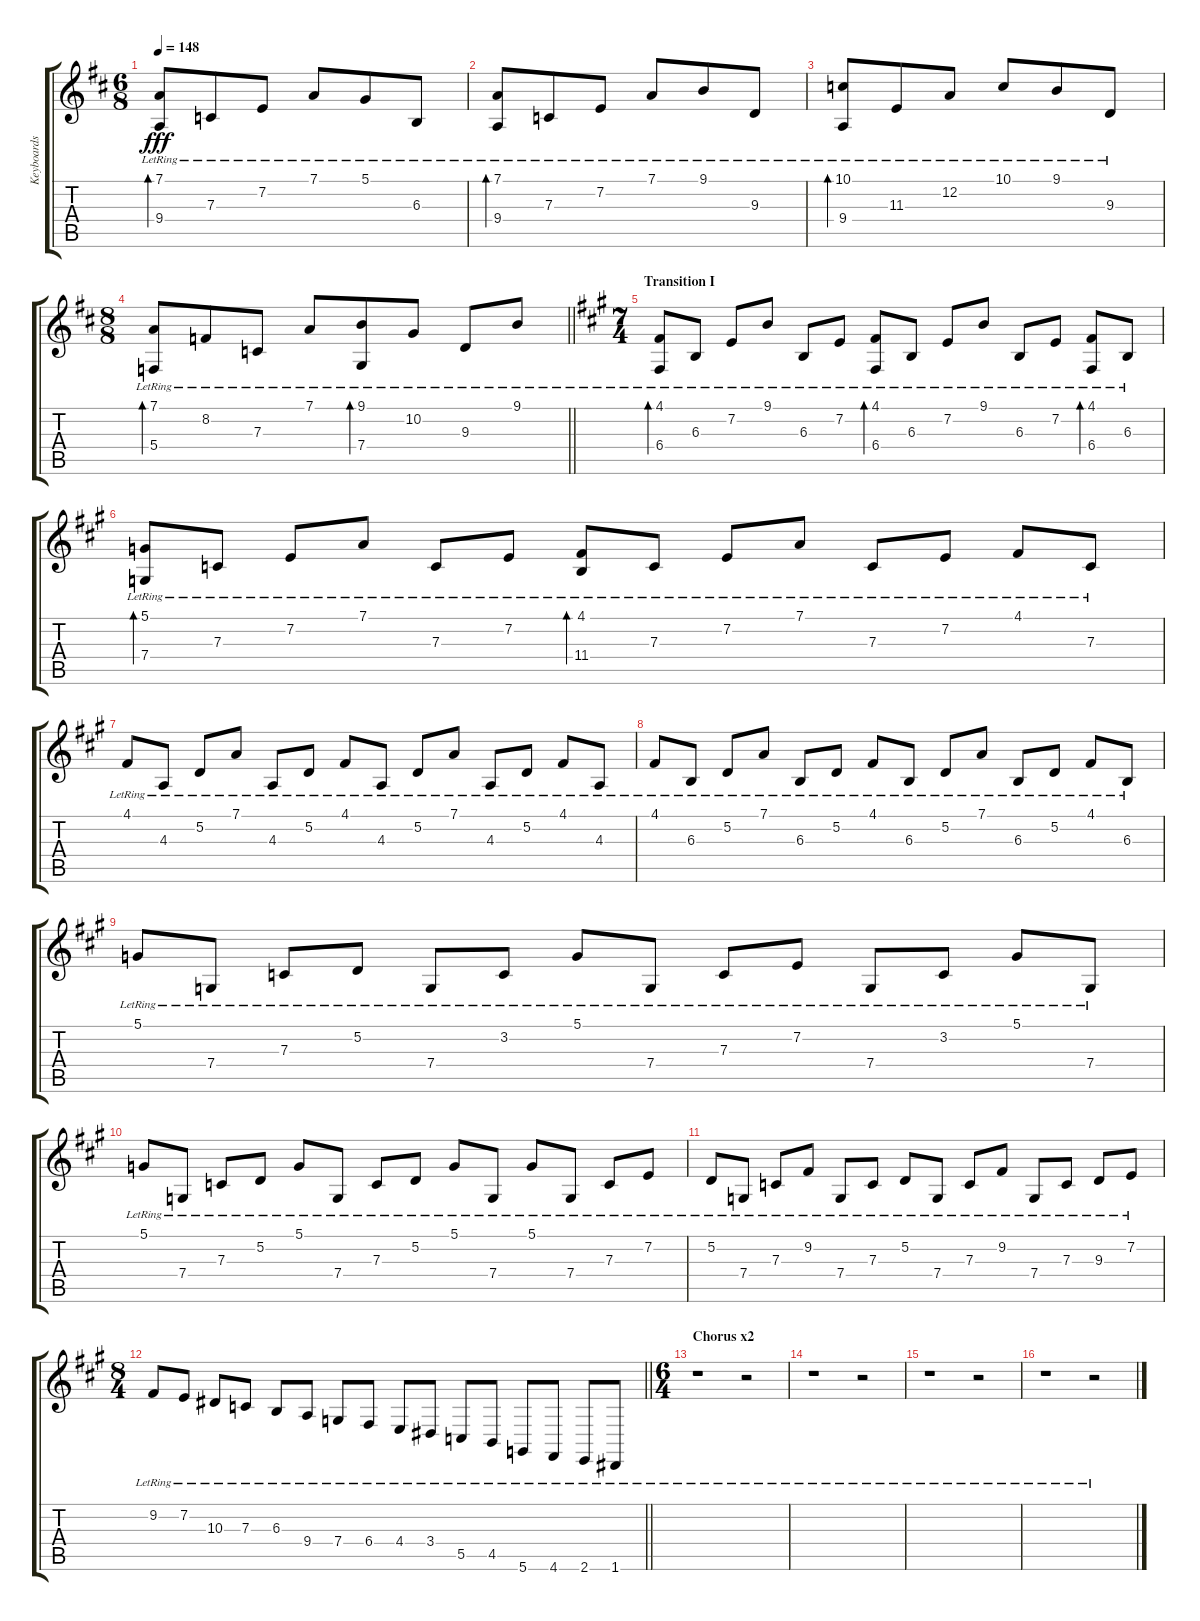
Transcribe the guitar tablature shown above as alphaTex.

\track ("Keyboards 1 [Piano]" "Keyboards ") {instrument brightacousticpiano}
\staff {score tabs}
\tuning (D4 A3 F3 C3 G2 D2) {hide}
\ts (6 8)
\tempo 148
\clef g2
\ks d
(7.1{lr} 9.4{lr}).8{bd 240 dy fff} 7.3{lr}.8 7.2{lr}.8 7.1{lr}.8 5.1{lr}.8{beam merge} 6.3{lr}.8 |
(7.1{lr} 9.4{lr}).8{bd 240} 7.3{lr}.8 7.2{lr}.8 7.1{lr}.8 9.1{lr}.8 9.3{lr}.8 |
(10.1{lr} 9.4{lr}).8{bd 240} 11.3{lr}.8 12.2{lr}.8 10.1{lr}.8 9.1{lr}.8 9.3{lr}.8 |
\ts (8 8)
\barLineRight lightlight
(7.1{lr} 5.4{lr}).8{bd 240} 8.2{lr}.8 7.3{lr}.8 7.1{lr}.8 (9.1{lr} 7.4{lr}).8{bd 240} 10.2{lr}.8 9.3{lr}.8 9.1{lr}.8 |
\ts (7 4)
\section ("" "Transition I")
\ks a
(4.1{lr} 6.4{lr}).8{bd 60} 6.3{lr}.8 7.2{lr}.8 9.1{lr}.8 6.3{lr}.8 7.2{lr}.8 (4.1{lr} 6.4{lr}).8{bd 60} 6.3{lr}.8 7.2{lr}.8 9.1{lr}.8 6.3{lr}.8 7.2{lr}.8 (4.1{lr} 6.4{lr}).8{bd 60} 6.3{lr}.8 |
(5.1{lr} 7.4{lr}).8{bd 240} 7.3{lr}.8 7.2{lr}.8 7.1{lr}.8 7.3{lr}.8 7.2{lr}.8 (4.1{lr} 11.4{lr}).8{bd 240} 7.3{lr}.8 7.2{lr}.8 7.1{lr}.8 7.3{lr}.8 7.2{lr}.8 4.1{lr}.8 7.3{lr}.8 |
4.1{lr}.8 4.3{lr}.8 5.2{lr}.8 7.1{lr}.8 4.3{lr}.8 5.2{lr}.8 4.1{lr}.8 4.3{lr}.8 5.2{lr}.8 7.1{lr}.8 4.3{lr}.8 5.2{lr}.8 4.1{lr}.8 4.3{lr}.8 |
4.1{lr}.8 6.3{lr}.8 5.2{lr}.8 7.1{lr}.8 6.3{lr}.8 5.2{lr}.8 4.1{lr}.8 6.3{lr}.8 5.2{lr}.8 7.1{lr}.8 6.3{lr}.8 5.2{lr}.8 4.1{lr}.8 6.3{lr}.8 |
5.1{lr}.8 7.4{lr}.8 7.3{lr}.8 5.2{lr}.8 7.4{lr}.8 3.2{lr}.8 5.1{lr}.8 7.4{lr}.8 7.3{lr}.8 7.2{lr}.8 7.4{lr}.8 3.2{lr}.8 5.1{lr}.8 7.4{lr}.8 |
5.1{lr}.8 7.4{lr}.8 7.3{lr}.8 5.2{lr}.8 5.1{lr}.8 7.4{lr}.8 7.3{lr}.8 5.2{lr}.8 5.1{lr}.8 7.4{lr}.8 5.1{lr}.8 7.4{lr}.8 7.3{lr}.8 7.2{lr}.8 |
5.2{lr}.8 7.4{lr}.8 7.3{lr}.8 9.2{lr}.8 7.4{lr}.8 7.3{lr}.8 5.2{lr}.8 7.4{lr}.8 7.3{lr}.8 9.2{lr}.8 7.4{lr}.8 7.3{lr}.8 9.3{lr}.8 7.2{lr}.8 |
\ts (8 4)
\barLineRight lightlight
9.2{lr}.8 7.2{lr}.8 10.3{lr}.8 7.3{lr}.8 6.3{lr}.8 9.4{lr}.8 7.4{lr}.8 6.4{lr}.8 4.4{lr}.8 3.4{lr}.8 5.5{lr}.8 4.5{lr}.8 5.6{lr}.8 4.6{lr}.8 2.6{lr}.8 1.6{lr}.8 |
\ts (6 4)
\section ("" "Chorus x2")
r.1 r.2 |
r.1 r.2 |
r.1 r.2 |
r.1 r.2
